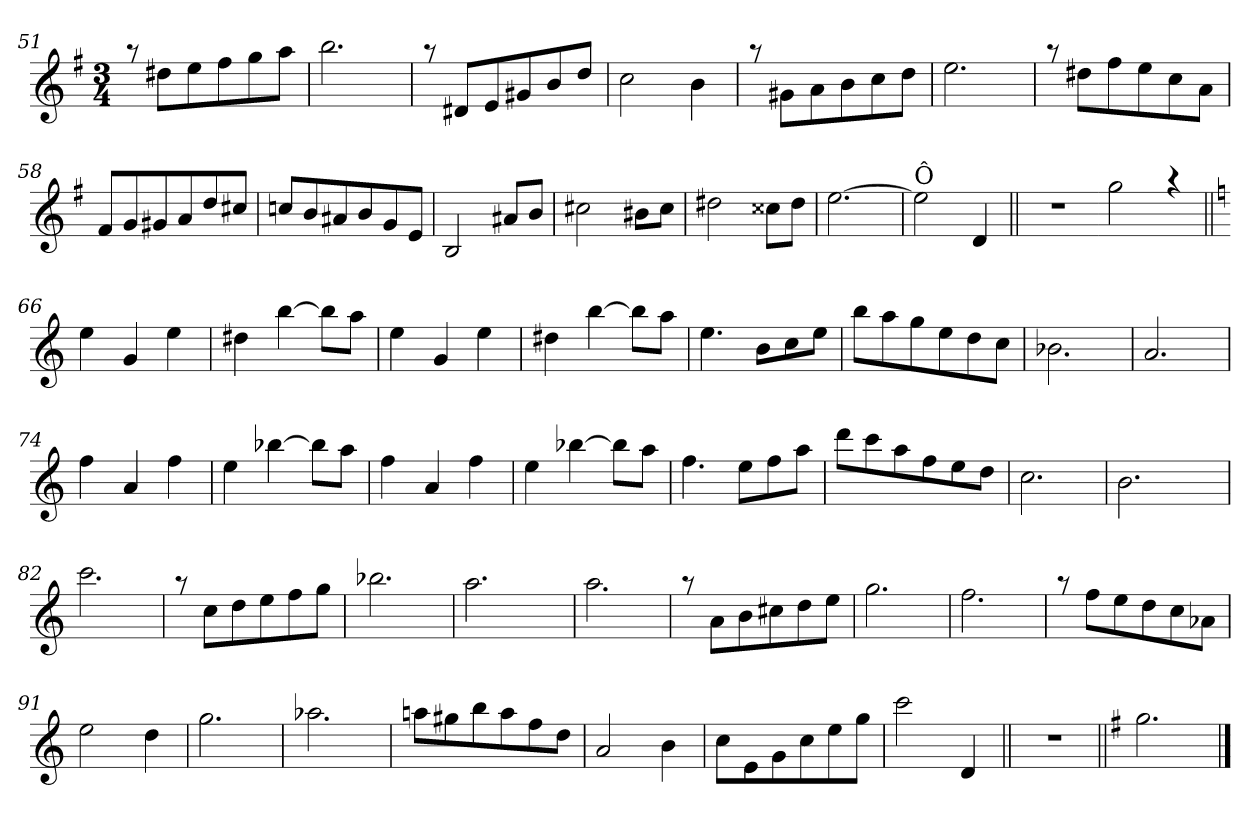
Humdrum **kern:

**kern
*part1
*staff1
*clefG2
*k[f#]
*G:
*M3/4
=51
*^
8raa	2ryy
8dd#X\L	.
8ee\	.
8ff#\	.
8gg\	4ryy
8aa\J	.
=52	=52
2.bb\	2.ryy
=53	=53
8raa	2.ryy
8d#X/L	.
8e/	.
8g#X/	.
8b/	.
8dd/J	.
=54	=54
2cc\	2ryy
4b\	4ryy
!!LO:LB:g=z	!!
=55	=55
8raa	2ryy
8g#X\L	.
8a\	.
8b\	.
8cc\	4ryy
8dd\J	.
=56	=56
2.ee\	2.ryy
=57	=57
8raa	2.ryy
8dd#X\L	.
8ff#\	.
8ee\	.
8cc\	.
8a\J	.
=58	=58
8f#/L	2.ryy
8g/	.
8g#X/	.
8a/	.
8dd/	.
8cc#X/J	.
=59	=59
8ccn/L	2.ryy
8b/	.
8a#X/	.
8b/	.
8g/	.
8e/J	.
!!LO:LB:g=z	!!
=60	=60
2B/	2.ryy
8a#X/L	.
8b/J	.
=61	=61
2cc#X\	2.ryy
8b#X\L	.
8cc#\J	.
=62	=62
2dd#X\	2.ryy
8cc##X\L	.
8dd#\J	.
=63	=63
[<2.ee\	2.ryy
=64	=64
!LO:TX:a:t=Ô	!
2ee\]	2.ryy
4d/	.
*v	*v
=64X1||
*stria0
2.r
!!LO:LB:g=z
=65-
*stria5
*^
2gg\	2ryy
4raa	4ryy
=66||	=66||
*k[]	*
*C:	*
4ee\	2.ryy
4g/	.
4ee\	.
=67	=67
4dd#X\	2.ryy
[<4bb\	.
8bb\L]	.
8aa\J	.
=68	=68
4ee\	2.ryy
4g/	.
4ee\	.
=69	=69
4dd#X\	2.ryy
[<4bb\	.
8bb\L]	.
8aa\J	.
!!LO:LB:g=z	!!
=70	=70
4.ee\	2.ryy
8b\L	.
8cc\	.
8ee\J	.
=71	=71
8bb\L	2.ryy
8aa\	.
8gg\	.
8ee\	.
8dd\	.
8cc\J	.
=72	=72
2.b-X\	2.ryy
=73	=73
2.a/	2.ryy
=74	=74
4ff\	2.ryy
4a/	.
4ff\	.
!!LO:LB:g=z	!!
=75	=75
4ee\	2.ryy
[<4bb-X\	.
8bb-\L]	.
8aa\J	.
=76	=76
4ff\	2.ryy
4a/	.
4ff\	.
=77	=77
4ee\	2.ryy
[<4bb-X\	.
8bb-\L]	.
8aa\J	.
=78	=78
4.ff\	2.ryy
8ee\L	.
8ff\	.
8aa\J	.
=79	=79
8ddd\L	2.ryy
8ccc\	.
8aa\	.
8ff\	.
8ee\	.
8dd\J	.
!!LO:LB:g=z	!!
=80	=80
2.cc\	2.ryy
=81	=81
2.b\	2ryy
.	4ryy
=82	=82
2.ccc\	2.ryy
=83	=83
8raa	2ryy
8cc\L	.
8dd\	.
8ee\	.
8ff\	4ryy
8gg\J	.
=84	=84
2.bb-X\	2.ryy
!!LO:LB:g=z	!!
=85	=85
2.aa\	2ryy
.	4ryy
=86	=86
2.aa\	2.ryy
=87	=87
8raa	2ryy
8a\L	.
8b\	.
8cc#X\	.
8dd\	4ryy
8ee\J	.
=88	=88
2.gg\	2.ryy
=89	=89
2.ff\	2.ryy
!!LO:LB:g=z	!!
=90	=90
8raa	2.ryy
8ff\L	.
8ee\	.
8dd\	.
8cc\	.
8a-X\J	.
=91	=91
2ee\	2.ryy
4dd\	.
=92	=92
2.gg\	2.ryy
=93	=93
2.aa-X\	2.ryy
=94	=94
8aan\L	2.ryy
8gg#X\	.
8bb\	.
8aa\	.
8ff\	.
8dd\J	.
!!LO:LB:g=z	!!
=95	=95
2a/	2ryy
4b\	4ryy
=96	=96
8cc\L	2.ryy
8e\	.
8g\	.
8cc\	.
8ee\	.
8gg\J	.
=97	=97
2ccc\	2.ryy
4d/	.
*v	*v
=97X2||
*stria0
2.r
=98||
*stria5
*k[f#]
*G:
*^
2.gg\	2.ryy
*v	*v
==
*-
